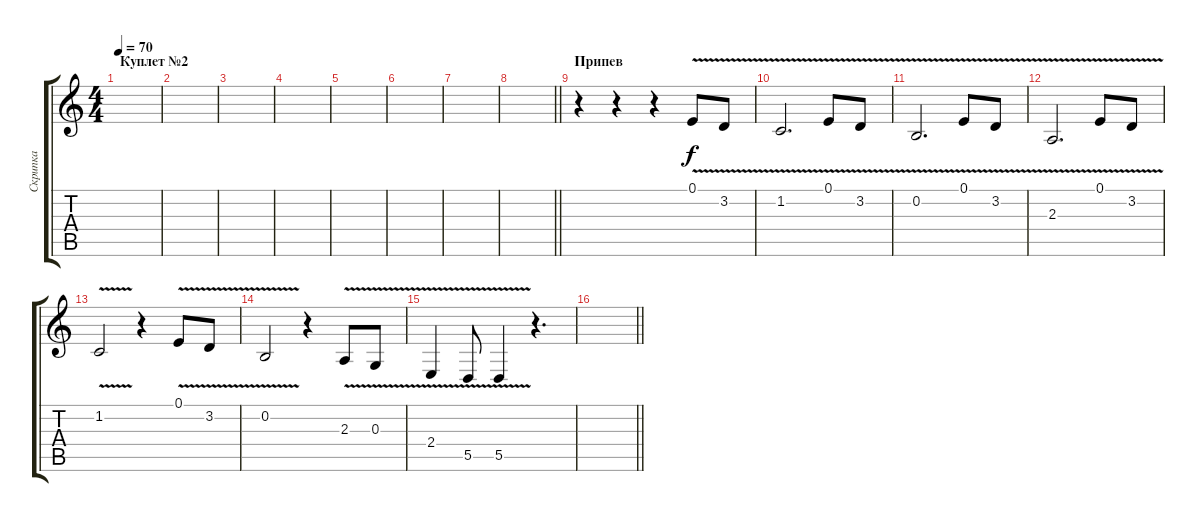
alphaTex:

\track ("Скрипка" "Скрипка") {instrument violin}
\staff {score tabs}
\tuning (E4 B3 G3 D3 A2 E2) {hide}
\ts (4 4)
\section ("" "Куплет №2")
\tempo 70
\clef g2
\ks c
|
|
|
|
|
|
|
\barLineRight lightlight
|
\section ("" "Припев")
r.4 r.4 r.4 0.1{v}.8 3.2{v}.8 |
1.2{v}.2{d} 0.1{v}.8 3.2{v}.8 |
0.2{v}.2{d} 0.1{v}.8 3.2{v}.8 |
2.3{v}.2{d} 0.1{v}.8 3.2{v}.8 |
1.2{v}.2 r.4 0.1{v}.8 3.2{v}.8 |
0.2{v}.2 r.4 2.3{v}.8 0.3{v}.8 |
2.4{v}.4 5.5{v}.8 5.5{v}.4 r.4{d} |
\barLineRight lightlight
